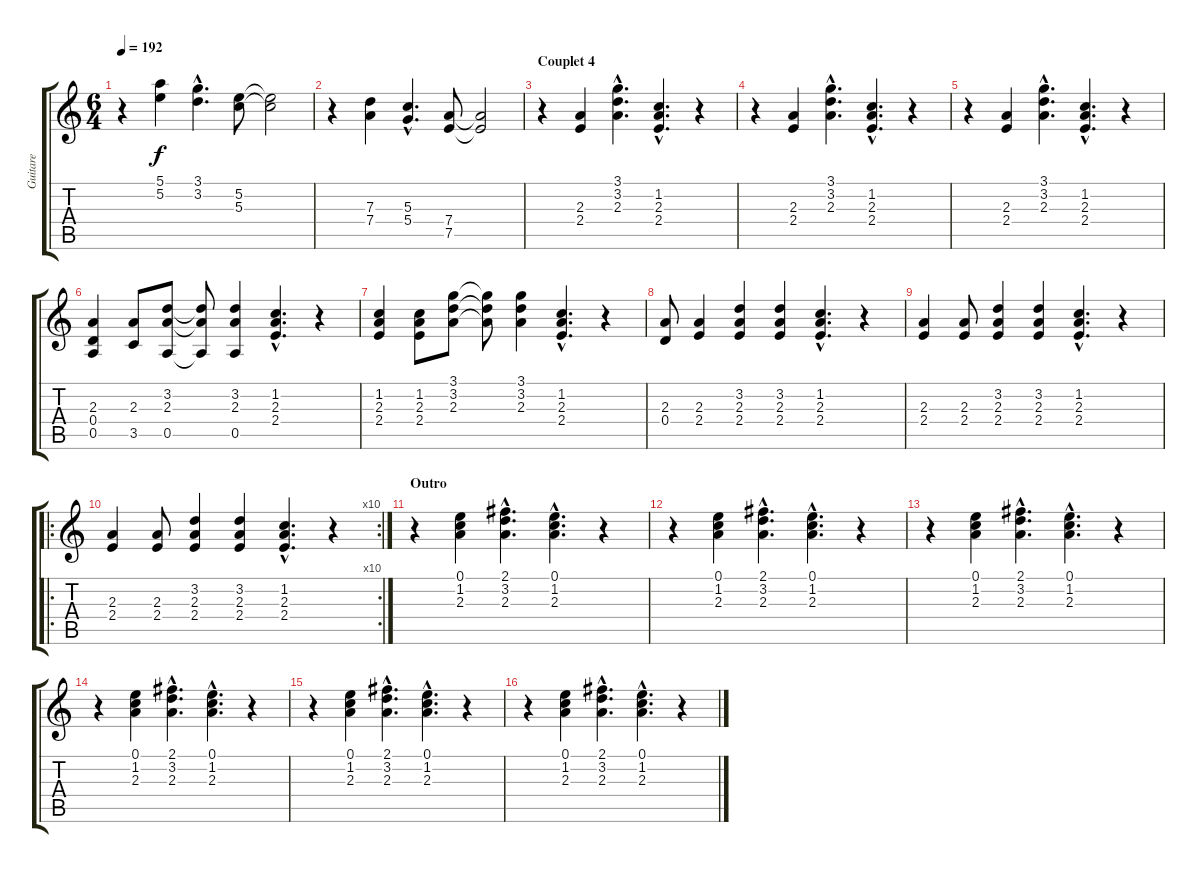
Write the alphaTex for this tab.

\track ("Guitare" "Guitare") {instrument distortionguitar}
\staff {score tabs}
\tuning (E4 B3 G3 D3 A2 E2) {hide}
\ts (6 4)
\tempo 192
\clef g2
\ks c
r.4{dy f} (5.1 5.2).4 (3.1{hac} 3.2{hac}).4{d} (5.2 5.3).8 (5.2{t} 5.3{t}).2 |
r.4 (7.3 7.4).4 (5.3{hac} 5.4{hac}).4{d} (7.4 7.5).8 (7.4{t} 7.5{t}).2 |
\section ("" "Couplet 4")
r.4{volume 10} (2.3 2.4).4 (3.1{hac} 3.2{hac} 2.3{hac}).4{d} (1.2{hac} 2.3{hac} 2.4{hac}).4{d} r.4 |
r.4 (2.3 2.4).4 (3.1{hac} 3.2{hac} 2.3{hac}).4{d} (1.2{hac} 2.3{hac} 2.4{hac}).4{d} r.4 |
r.4 (2.3 2.4).4 (3.1{hac} 3.2{hac} 2.3{hac}).4{d} (1.2{hac} 2.3{hac} 2.4{hac}).4{d} r.4 |
(2.3 0.4 0.5).4 (2.3 3.5).8 (3.2 2.3 0.5).8 (3.2{t} 2.3{t} 0.5{t}).8 (3.2 2.3 0.5).4 (1.2{hac} 2.3{hac} 2.4{hac}).4{d} r.4 |
(1.2 2.3 2.4).4 (1.2 2.3 2.4).8 (3.1 3.2 2.3).8 (3.1{t} 3.2{t} 2.3{t}).8 (3.1 3.2 2.3).4 (1.2{hac} 2.3{hac} 2.4{hac}).4{d} r.4 |
(2.3 0.4).8 (2.3 2.4).4 (3.2 2.3 2.4).4 (3.2 2.3 2.4).4 (1.2{hac} 2.3{hac} 2.4{hac}).4{d} r.4 |
(2.3 2.4).4 (2.3 2.4).8 (3.2 2.3 2.4).4 (3.2 2.3 2.4).4 (1.2{hac} 2.3{hac} 2.4{hac}).4{d} r.4 |
\ro
\rc 10
(2.3 2.4).4 (2.3 2.4).8 (3.2 2.3 2.4).4 (3.2 2.3 2.4).4 (1.2{hac} 2.3{hac} 2.4{hac}).4{d} r.4 |
\section ("" "Outro")
r.4{volume 9} (0.1 1.2 2.3).4 (2.1{hac} 3.2{hac} 2.3{hac}).4{d} (0.1{hac} 1.2{hac} 2.3{hac}).4{d} r.4 |
r.4 (0.1 1.2 2.3).4 (2.1{hac} 3.2{hac} 2.3{hac}).4{d} (0.1{hac} 1.2{hac} 2.3{hac}).4{d} r.4 |
r.4{volume 6} (0.1 1.2 2.3).4 (2.1{hac} 3.2{hac} 2.3{hac}).4{d} (0.1{hac} 1.2{hac} 2.3{hac}).4{d} r.4 |
r.4 (0.1 1.2 2.3).4 (2.1{hac} 3.2{hac} 2.3{hac}).4{d} (0.1{hac} 1.2{hac} 2.3{hac}).4{d} r.4 |
r.4{volume 3} (0.1 1.2 2.3).4 (2.1{hac} 3.2{hac} 2.3{hac}).4{d} (0.1{hac} 1.2{hac} 2.3{hac}).4{d} r.4 |
r.4 (0.1 1.2 2.3).4 (2.1{hac} 3.2{hac} 2.3{hac}).4{d} (0.1{hac} 1.2{hac} 2.3{hac}).4{d} r.4
